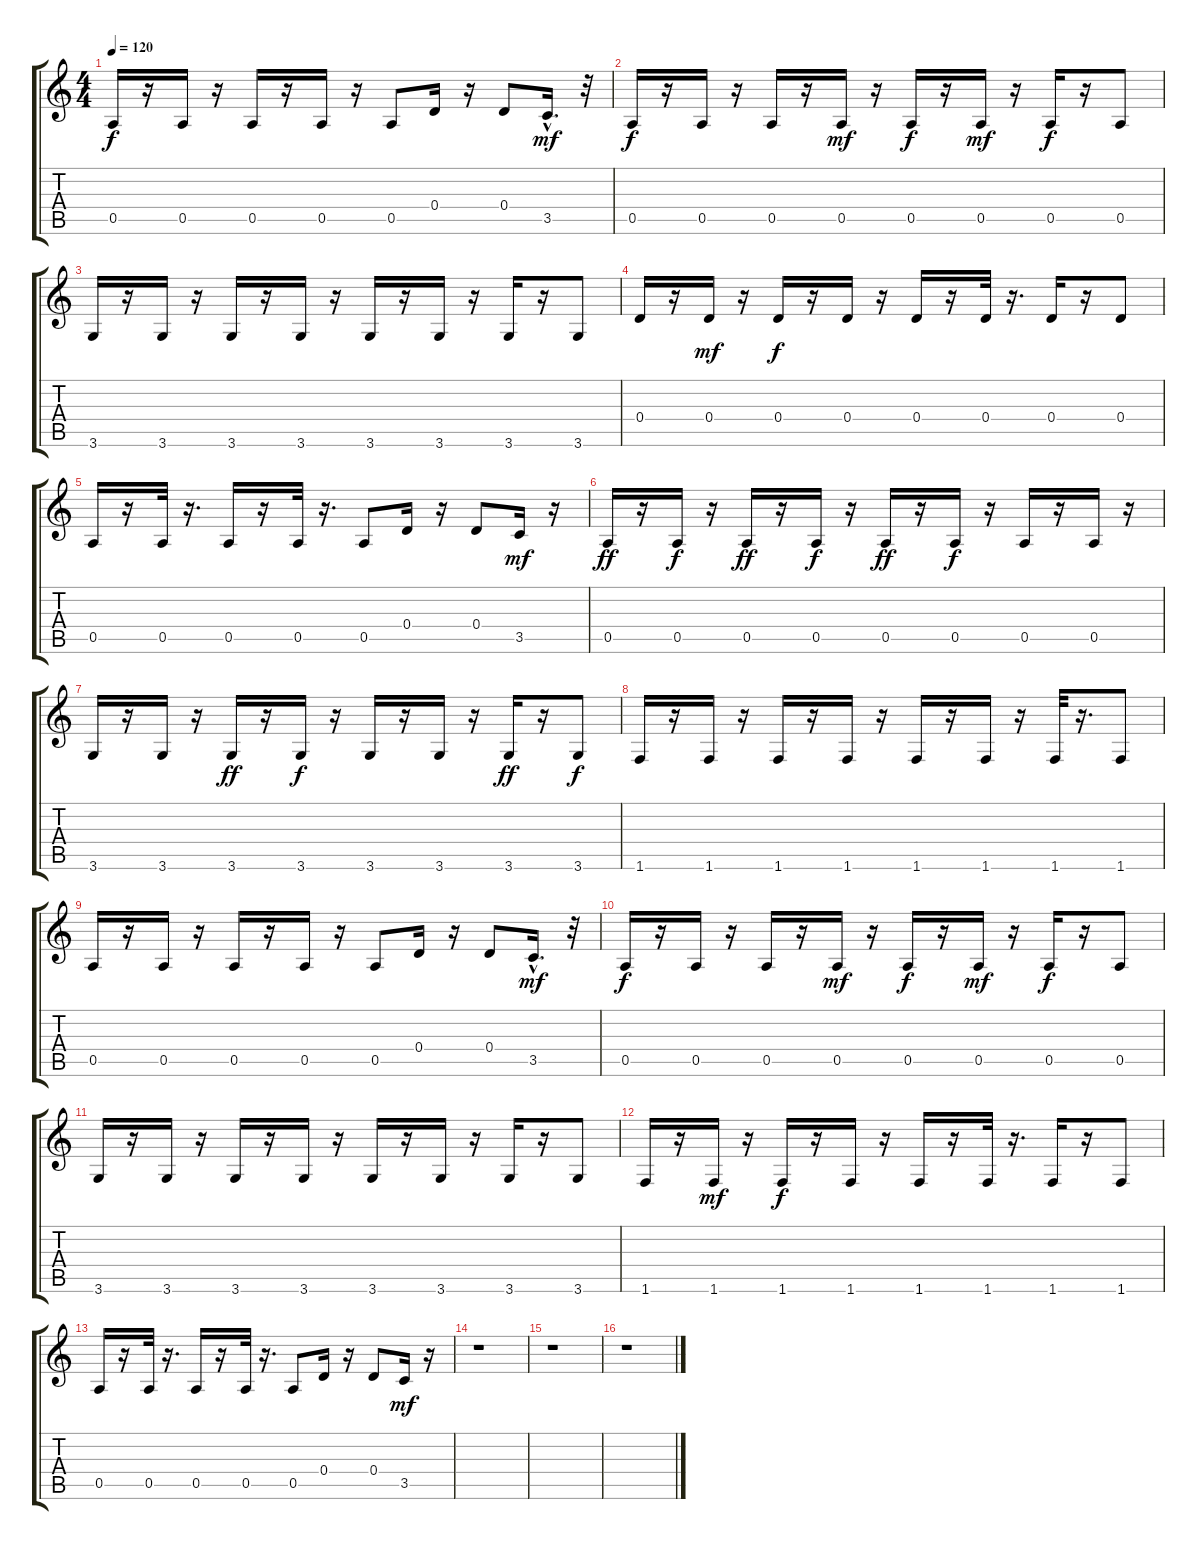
\track "" {instrument electricguitarmuted}
\staff {score tabs}
\tuning (E4 B3 G3 D3 A2 E2) {hide}
\ts (4 4)
\tempo 120
\clef g2
\ks c
0.5.16{dy f} r.16 0.5.16 r.16 0.5.16 r.16 0.5.16 r.16 0.5.8 0.4.16 r.16 0.4.8 3.5{hac}.16{d dy mf} r.32 |
0.5.16{dy f} r.16 0.5.16 r.16 0.5.16 r.16 0.5.16{dy mf} r.16 0.5.16{dy f} r.16 0.5.16{dy mf} r.16 0.5.16{dy f} r.16 0.5.8 |
3.6.16 r.16 3.6.16 r.16 3.6.16 r.16 3.6.16 r.16 3.6.16 r.16 3.6.16 r.16 3.6.16 r.16 3.6.8 |
0.4.16 r.16 0.4.16{dy mf} r.16 0.4.16{dy f} r.16 0.4.16 r.16 0.4.16 r.16 0.4.32 r.16{d} 0.4.16 r.16 0.4.8 |
0.5.16 r.16 0.5.32 r.16{d} 0.5.16 r.16 0.5.32 r.16{d} 0.5.8 0.4.16 r.16 0.4.8 3.5.16{dy mf} r.16 |
0.5.16{dy ff} r.16 0.5.16{dy f} r.16 0.5.16{dy ff} r.16 0.5.16{dy f} r.16 0.5.16{dy ff} r.16 0.5.16{dy f} r.16 0.5.16 r.16 0.5.16 r.16 |
3.6.16 r.16 3.6.16 r.16 3.6.16{dy ff} r.16 3.6.16{dy f} r.16 3.6.16 r.16 3.6.16 r.16 3.6.16{dy ff} r.16 3.6.8{dy f} |
1.6.16 r.16 1.6.16 r.16 1.6.16 r.16 1.6.16 r.16 1.6.16 r.16 1.6.16 r.16 1.6.32 r.16{d} 1.6.8 |
0.5.16 r.16 0.5.16 r.16 0.5.16 r.16 0.5.16 r.16 0.5.8 0.4.16 r.16 0.4.8 3.5{hac}.16{d dy mf} r.32 |
0.5.16{dy f} r.16 0.5.16 r.16 0.5.16 r.16 0.5.16{dy mf} r.16 0.5.16{dy f} r.16 0.5.16{dy mf} r.16 0.5.16{dy f} r.16 0.5.8 |
3.6.16 r.16 3.6.16 r.16 3.6.16 r.16 3.6.16 r.16 3.6.16 r.16 3.6.16 r.16 3.6.16 r.16 3.6.8 |
1.6.16 r.16 1.6.16{dy mf} r.16 1.6.16{dy f} r.16 1.6.16 r.16 1.6.16 r.16 1.6.32 r.16{d} 1.6.16 r.16 1.6.8 |
0.5.16 r.16 0.5.32 r.16{d} 0.5.16 r.16 0.5.32 r.16{d} 0.5.8 0.4.16 r.16 0.4.8 3.5.16{dy mf} r.16 |
r.1 |
r.1 |
r.1
